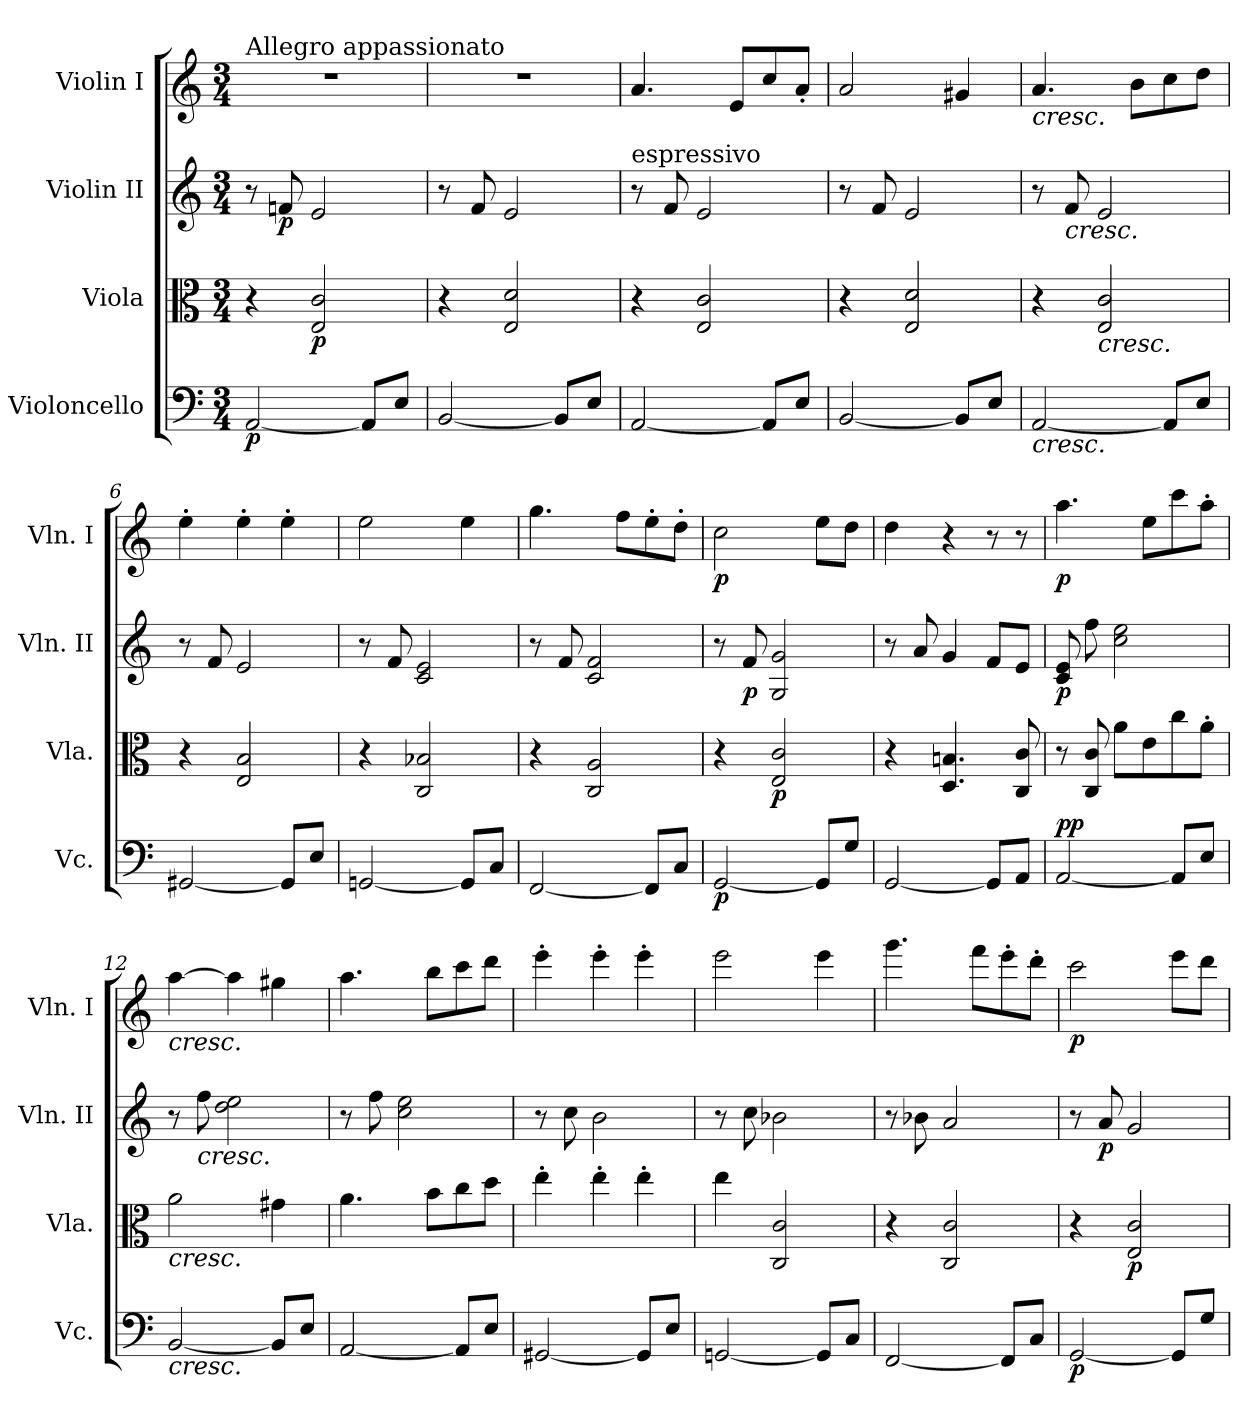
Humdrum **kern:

**kern	**dynam	**kern	**dynam	**kern	**dynam	**kern	**dynam
*part4	*part4	*part3	*part3	*part2	*part2	*part1	*part1
*staff4	*staff4	*staff3	*staff3	*staff2	*staff2	*staff1	*staff1
*I"Violoncello	*	*I"Viola	*	*I"Violin II	*	*I"Violin I	*
*I'Vc.	*	*I'Vla.	*	*I'Vln. II	*	*I'Vln. I	*
*clefF4	*	*clefC3	*	*clefG2	*	*clefG2	*
*k[]	*	*k[]	*	*k[]	*	*k[]	*
*M3/4	*	*M3/4	*	*M3/4	*	*M3/4	*
=1	=1	=1	=1	=1	=1	=1	=1
!	!	!	!	!	!	!LO:TX:a:t=Allegro appassionato	!
!	!LO:DY:b	!	!	!	!	!	!
[2AA/	p	4r	.	8r	.	2.r	.
!	!	!	!	!	!LO:DY:b	!	!
.	.	.	.	8fn/	p	.	.
!	!	!	!LO:DY:b	!	!	!	!
.	.	2E/ 2c/	p	2e/	.	.	.
8AA/L]	.	.	.	.	.	.	.
8E/J	.	.	.	.	.	.	.
=2	=2	=2	=2	=2	=2	=2	=2
[2BB/	.	4r	.	8r	.	2.r	.
.	.	.	.	8f/	.	.	.
.	.	2E/ 2d/	.	2e/	.	.	.
8BB/L]	.	.	.	.	.	.	.
8E/J	.	.	.	.	.	.	.
=3	=3	=3	=3	=3	=3	=3	=3
!	!	!	!	!LO:TX:a:t=espressivo	!	!	!
[2AA/	.	4r	.	8r	.	4.a/	.
.	.	.	.	8f/	.	.	.
.	.	2E/ 2c/	.	2e/	.	.	.
.	.	.	.	.	.	8e/L	.
8AA/L]	.	.	.	.	.	8cc/	.
8E/J	.	.	.	.	.	8a'/J	.
=4	=4	=4	=4	=4	=4	=4	=4
[2BB/	.	4r	.	8r	.	2a/	.
.	.	.	.	8f/	.	.	.
.	.	2E/ 2d/	.	2e/	.	.	.
8BB/L]	.	.	.	.	.	4g#X/	.
8E/J	.	.	.	.	.	.	.
=5	=5	=5	=5	=5	=5	=5	=5
!	!	!	!	!	!	!LO:TX:b:i:t=cresc.	!
!LO:TX:b:i:t=cresc.	!	!	!	!	!	!	!
[2AA/	.	4r	.	8r	.	4.a/	.
!	!	!	!	!LO:TX:b:i:t=cresc.	!	!	!
.	.	.	.	8f/	.	.	.
!	!	!LO:TX:b:i:t=cresc.	!	!	!	!	!
.	.	2E/ 2c/	.	2e/	.	.	.
.	.	.	.	.	.	8b\L	.
8AA/L]	.	.	.	.	.	8cc\	.
8E/J	.	.	.	.	.	8dd\J	.
=6	=6	=6	=6	=6	=6	=6	=6
[2GG#X/	.	4r	.	8r	.	4ee'\	.
.	.	.	.	8f/	.	.	.
.	.	2E/ 2B/	.	2e/	.	4ee'\	.
8GG#/L]	.	.	.	.	.	4ee'\	.
8E/J	.	.	.	.	.	.	.
!!LO:PB:g=z
=7	=7	=7	=7	=7	=7	=7	=7
[2GGn/	.	4r	.	8r	.	2ee\	.
.	.	.	.	8f/	.	.	.
.	.	2C/ 2B-X/	.	2c/ 2e/	.	.	.
8GG/L]	.	.	.	.	.	4ee\	.
8C/J	.	.	.	.	.	.	.
=8	=8	=8	=8	=8	=8	=8	=8
[2FF/	.	4r	.	8r	.	4.gg\	.
.	.	.	.	8f/	.	.	.
.	.	2C/ 2A/	.	2c/ 2f/	.	.	.
.	.	.	.	.	.	8ff\L	.
8FF/L]	.	.	.	.	.	8ee'\	.
8C/J	.	.	.	.	.	8dd'\J	.
=9	=9	=9	=9	=9	=9	=9	=9
!	!LO:DY:b	!	!	!	!	!	!LO:DY:b
[2GG/	p	4r	.	8r	.	2cc\	p
!	!	!	!	!	!LO:DY:b	!	!
.	.	.	.	8f/	p	.	.
!	!	!	!LO:DY:b	!	!	!	!
.	.	2E/ 2c/	p	2G/ 2g/	.	.	.
8GG/L]	.	.	.	.	.	8ee\L	.
8G/J	.	.	.	.	.	8dd\J	.
=10	=10	=10	=10	=10	=10	=10	=10
[2GG/	.	4r	.	8r	.	4dd\	.
.	.	.	.	8a/	.	.	.
.	.	4.D/ 4.Bn/	.	4g/	.	4r	.
8GG/L]	.	.	.	8f/L	.	8r	.
8AA/J	.	8C/ 8c/	.	8e/J	.	8r	.
=11	=11	=11	=11	=11	=11	=11	=11
!	!LO:DY:b	!	!	!	!	!	!
!	!LO:DY:n=1:a	!	!	!	!LO:DY:b	!	!LO:DY:b
[2AA/	p p	8r	.	8c/ 8e/	p	4.aa\	p
.	.	8C/ 8c/	.	8ff\	.	.	.
.	.	8a\L	.	2cc\ 2ee\	.	.	.
.	.	8e\	.	.	.	8ee\L	.
8AA/L]	.	8cc\	.	.	.	8ccc\	.
8E/J	.	8a'\J	.	.	.	8aa'\J	.
!!LO:LB:g=z
=12	=12	=12	=12	=12	=12	=12	=12
!	!	!	!	!	!	!LO:TX:b:i:t=cresc.	!
!	!	!LO:TX:b:i:t=cresc.	!	!	!	!	!
!LO:TX:b:i:t=cresc.	!	!	!	!	!	!	!
[2BB/	.	2a\	.	8r	.	[4aa\	.
!	!	!	!	!LO:TX:b:i:t=cresc.	!	!	!
.	.	.	.	8ff\	.	.	.
.	.	.	.	2dd\ 2ee\	.	4aa\]	.
8BB/L]	.	4g#X\	.	.	.	4gg#X\	.
8E/J	.	.	.	.	.	.	.
!!LO:LB:g=z
=13	=13	=13	=13	=13	=13	=13	=13
[2AA/	.	4.a\	.	8r	.	4.aa\	.
.	.	.	.	8ff\	.	.	.
.	.	.	.	2cc\ 2ee\	.	.	.
.	.	8b\L	.	.	.	8bb\L	.
8AA/L]	.	8cc\	.	.	.	8ccc\	.
8E/J	.	8dd\J	.	.	.	8ddd\J	.
=14	=14	=14	=14	=14	=14	=14	=14
[2GG#X/	.	4ee'\	.	8r	.	4eee'\	.
.	.	.	.	8cc\	.	.	.
.	.	4ee'\	.	2b\	.	4eee'\	.
8GG#/L]	.	4ee'\	.	.	.	4eee'\	.
8E/J	.	.	.	.	.	.	.
=15	=15	=15	=15	=15	=15	=15	=15
[2GGn/	.	4ee\	.	8r	.	2eee\	.
.	.	.	.	8cc\	.	.	.
.	.	2C/ 2c/	.	2b-X\	.	.	.
8GG/L]	.	.	.	.	.	4eee\	.
8C/J	.	.	.	.	.	.	.
=16	=16	=16	=16	=16	=16	=16	=16
[2FF/	.	4r	.	8r	.	4.ggg\	.
.	.	.	.	8b-X\	.	.	.
.	.	2C/ 2c/	.	2a/	.	.	.
.	.	.	.	.	.	8fff\L	.
8FF/L]	.	.	.	.	.	8eee'\	.
8C/J	.	.	.	.	.	8ddd'\J	.
=17	=17	=17	=17	=17	=17	=17	=17
!	!LO:DY:b	!	!	!	!	!	!LO:DY:b
[2GG/	p	4r	.	8r	.	2ccc\	p
!	!	!	!	!	!LO:DY:b	!	!
.	.	.	.	8a/	p	.	.
!	!	!	!LO:DY:b	!	!	!	!
.	.	2E/ 2c/	p	2g/	.	.	.
8GG/L]	.	.	.	.	.	8eee\L	.
8G/J	.	.	.	.	.	8ddd\J	.
=	=	=	=	=	=	=	=
*-	*-	*-	*-	*-	*-	*-	*-
